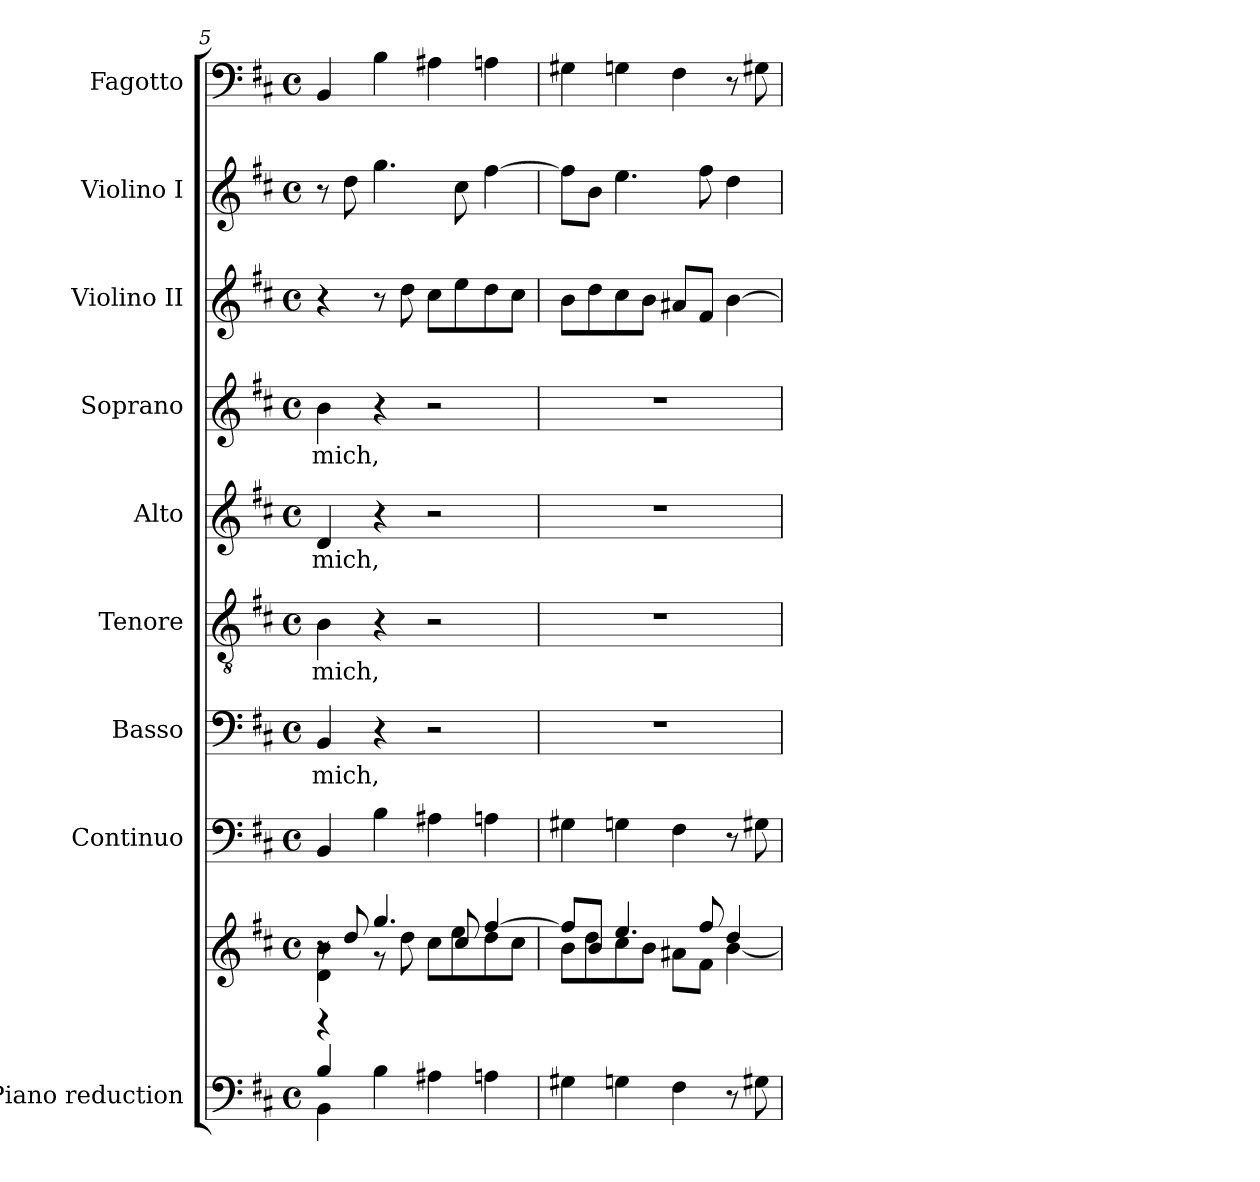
**kern	**kern	**kern	**kern	**text	**kern	**text	**kern	**text	**kern	**text	**kern	**kern	**kern
*part9	*part9	*part8	*part7	*part7	*part6	*part6	*part5	*part5	*part4	*part4	*part3	*part2	*part1
*staff10	*staff9	*staff8	*staff7	*staff7	*staff6	*staff6	*staff5	*staff5	*staff4	*staff4	*staff3	*staff2	*staff1
*I"Piano reduction	*	*I"Continuo	*I"Basso	*	*I"Tenore	*	*I"Alto	*	*I"Soprano	*	*I"Violino II	*I"Violino I	*I"Fagotto
*I'Pno	*	*	*	*	*	*	*	*	*	*	*I'Vln	*I'Vln	*
*clefF4	*clefG2	*clefF4	*clefF4	*	*clefGv2	*	*clefG2	*	*clefG2	*	*clefG2	*clefG2	*clefF4
*k[f#c#]	*k[f#c#]	*k[f#c#]	*k[f#c#]	*	*k[f#c#]	*	*k[f#c#]	*	*k[f#c#]	*	*k[f#c#]	*k[f#c#]	*k[f#c#]
*M4/4	*M4/4	*M4/4	*M4/4	*	*M4/4	*	*M4/4	*	*M4/4	*	*M4/4	*M4/4	*M4/4
*met(c)	*met(c)	*met(c)	*met(c)	*	*met(c)	*	*met(c)	*	*met(c)	*	*met(c)	*met(c)	*met(c)
=5	=5	=5	=5	=5	=5	=5	=5	=5	=5	=5	=5	=5	=5
*^	*^	*	*	*	*	*	*	*	*	*	*	*	*
*	*	*	*^	*	*	*	*	*	*	*	*	*	*	*	*
!	!	!	!	!	!	!	!LO:LY:b	!	!LO:LY:b	!	!LO:LY:b	!	!LO:LY:b	!	!	!
4B!/	4BB\	8r	4d!\ 4b!\	4rBB	4BB/	4BB/	mich,	4B\	mich,	4d/	mich,	4b\	mich,	4r	8r	4BB/
.	.	8dd/	.	.	.	.	.	.	.	.	.	.	.	.	8dd\	.
4ryy	4B\	4.gg/	8r	4ryy	4B\	4r	.	4r	.	4r	.	4r	.	8r	4.gg\	4B\
.	.	.	8dd\	.	.	.	.	.	.	.	.	.	.	8dd\	.	.
2ryy	4A#X\	.	8cc#\L	2ryy	4A#X\	2r	.	2r	.	2r	.	2r	.	8cc#\L	.	4A#X\
.	.	8cc#/	8ee\	.	.	.	.	.	.	.	.	.	.	8ee\	8cc#\	.
.	4An\	[4ff#/	8dd\	.	4An\	.	.	.	.	.	.	.	.	8dd\	[4ff#\	4An\
.	.	.	8cc#\J	.	.	.	.	.	.	.	.	.	.	8cc#\J	.	.
*v	*v	*	*	*	*	*	*	*	*	*	*	*	*	*	*	*
*	*	*v	*v	*	*	*	*	*	*	*	*	*	*	*	*
!!LO:PB:g=z
=6	=6	=6	=6	=6	=6	=6	=6	=6	=6	=6	=6	=6	=6	=6
4G#X\	8ff#/L]	8b\L	4G#X\	1r	.	1r	.	1r	.	1r	.	8b\L	8ff#\L]	4G#X\
.	8b/J	8dd\	.	.	.	.	.	.	.	.	.	8dd\	8b\J	.
4Gn\	4.ee/	8cc#\	4Gn\	.	.	.	.	.	.	.	.	8cc#\	4.ee\	4Gn\
.	.	8b\J	.	.	.	.	.	.	.	.	.	8b\J	.	.
4F#\	.	8a#X\L	4F#\	.	.	.	.	.	.	.	.	8a#X/L	.	4F#\
.	8ff#/	8f#\J	.	.	.	.	.	.	.	.	.	8f#/J	8ff#\	.
8r	4dd/	[4b\	8r	.	.	.	.	.	.	.	.	[4b\	4dd\	8r
8G#X\	.	.	8G#X\	.	.	.	.	.	.	.	.	.	.	8G#X\
*	*v	*v	*	*	*	*	*	*	*	*	*	*	*	*
=	=	=	=	=	=	=	=	=	=	=	=	=	=
*-	*-	*-	*-	*-	*-	*-	*-	*-	*-	*-	*-	*-	*-
